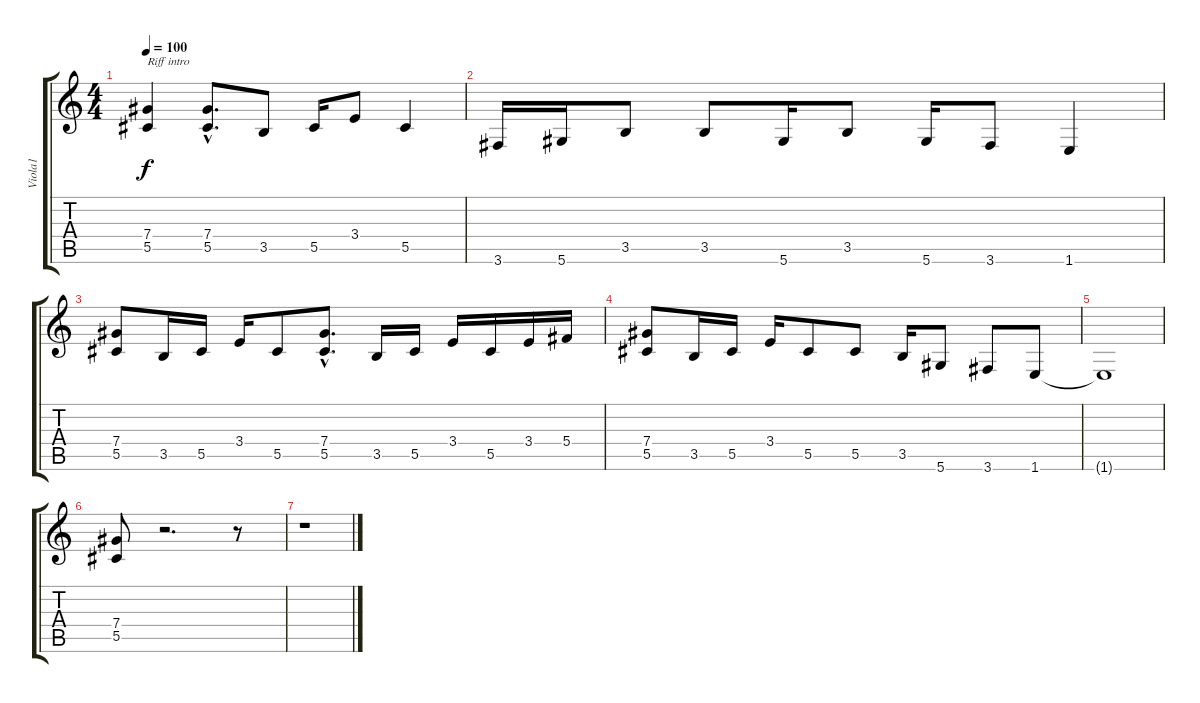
\track ("Viola1" "Viola1") {instrument overdrivenguitar}
\staff {score tabs}
\tuning (Eb4 Bb3 Gb3 Db3 Ab2 Eb2) {hide}
\ts (4 4)
\tempo 100
\clef g2
\ks c
(7.4 5.5).4{txt "Riff intro" dy f} (7.4{hac} 5.5{hac}).8{d} 3.5.8 5.5.16 3.4.8 5.5.4 |
3.6.16 5.6.16 3.5.8 3.5.8 5.6.16 3.5.8 5.6.16 3.6.8 1.6.4 |
(7.4 5.5).8 3.5.16 5.5.16 3.4.16 5.5.8 (7.4{hac} 5.5{hac}).8{d} 3.5.16 5.5.16 3.4.16 5.5.16 3.4.16 5.4.16 |
(7.4 5.5).8 3.5.16 5.5.16 3.4.16 5.5.8 5.5.8 3.5.16 5.6.8 3.6.8 1.6.8 |
1.6{t}.1 |
(7.4 5.5).8 r.2{d} r.8 |
r.1
